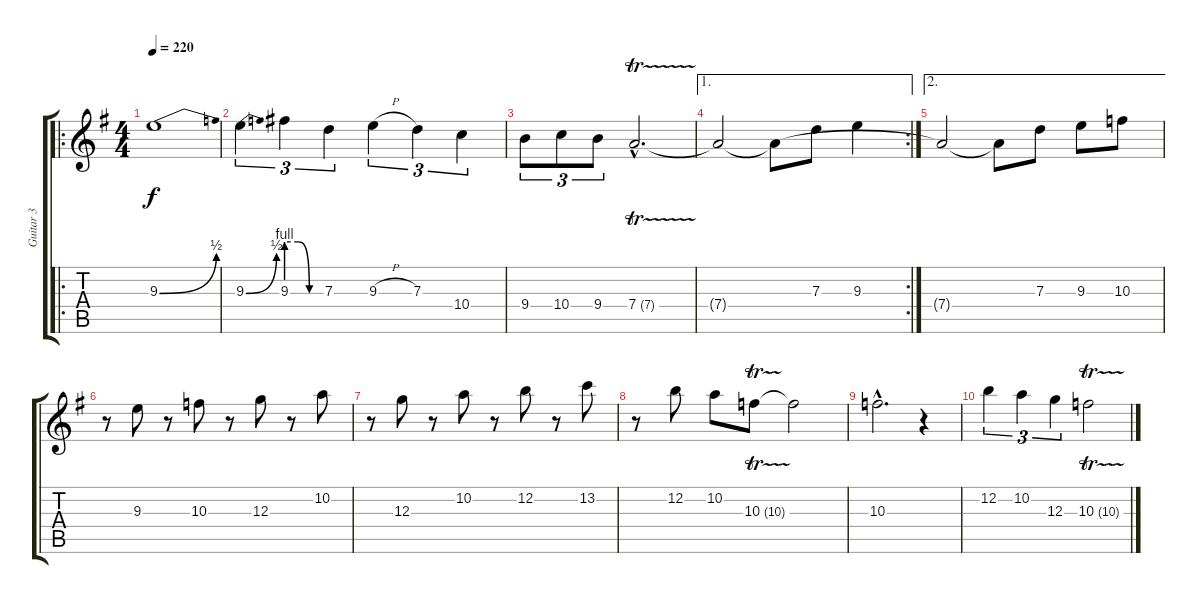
\track ("Guitar 3" "Guitar 3") {instrument distortionguitar}
\staff {score tabs}
\tuning (E4 B3 G3 D3 A2 E2) {hide}
\ro
\ts (4 4)
\tempo 220
\clef g2
\ks g
9.3{be (bend 0 0 60 2)}.1{dy f} |
9.3{be (bend 0 0 60 2)}.4{tu (3 2)} 9.3{be (custom 0 4 20 4 40 0 60 0)}.4{tu (3 2)} 7.3.4{tu (3 2)} 9.3{h}.4{tu (3 2)} 7.3.4{tu (3 2)} 10.4.4{tu (3 2)} |
9.4.8{tu (3 2)} 10.4.8{tu (3 2)} 9.4.8{tu (3 2)} 7.4{tr (7 16) hac}.2{d} |
\ae 1
\rc 2
7.4{t}.2 7.4{t}.8 7.3.8 9.3.4 |
\ae 2
7.4{t}.2 7.4{t}.8 7.3.8 9.3.8 10.3.8 |
r.8 9.3.8 r.8 10.3.8 r.8 12.3.8 r.8 10.2.8 |
r.8 12.3.8 r.8 10.2.8 r.8 12.2.8 r.8 13.2.8 |
r.8 12.2.8 10.2.8 10.3{tr (10 16)}.8 10.3{t}.2 |
10.3{hac}.2{d} r.4 |
12.2.4{tu (3 2)} 10.2.4{tu (3 2)} 12.3.4{tu (3 2)} 10.3{tr (10 16)}.2
